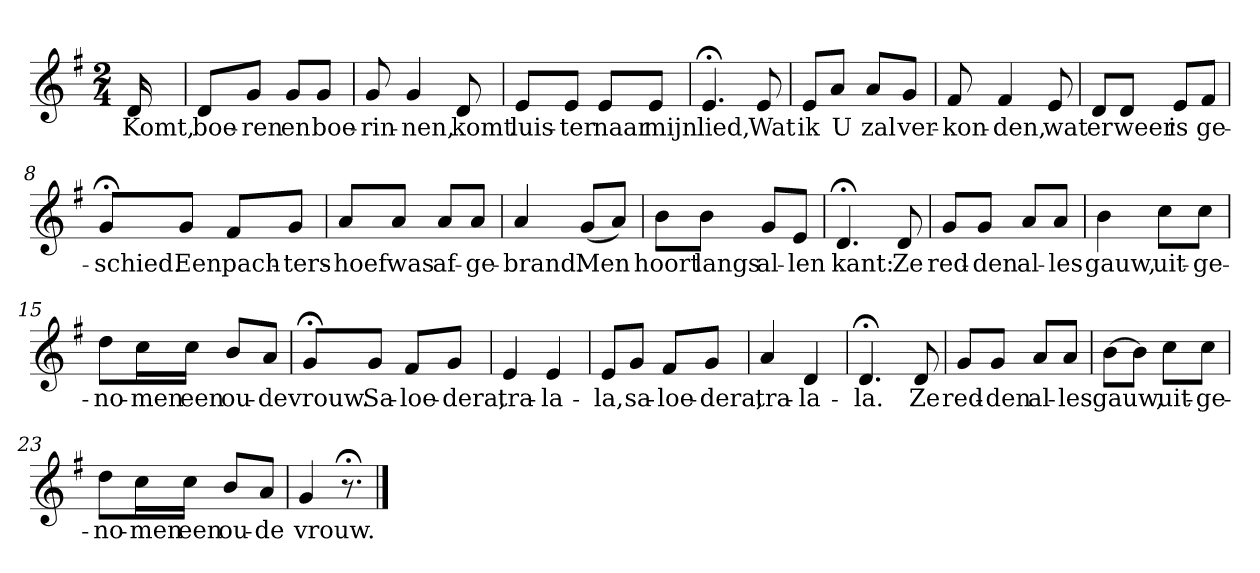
**kern	**text
*part1	*part1
*staff1	*staff1
*k[f#]	*
*G:	*
*M2/4	*
*MM120	*
=	=
16d	Komt,
=1	=1
8dL	boe-
8gJ	-ren
8gL	en
8gJ	boe-
=2	=2
8g	-rin-
4g	-nen,
8d	komt
=3	=3
8eL	luis-
8eJ	-ter
8eL	naar
8eJ	mijn
=4	=4
4.e;<	lied,
8e	Wat
=5	=5
8eL	ik
8aJ	U
8aL	zal
8gJ	ver-
=6	=6
8f#	-kon-
4f#	-den,
8e	wat
=7	=7
8dL	er
8dJ	weer
8eL	is
8f#J	ge-
=8	=8
8g;<L	-schied.
8gJ	Een
8f#L	pach-
8gJ	-ters-
=9	=9
8aL	-hoef
8aJ	was
8aL	af-
8aJ	-ge-
=10	=10
4a	-brand.
(8gL	Men
8aJ)	.
=11	=11
8bL	hoort
8bJ	langs
8gL	al-
8eJ	-len
=12	=12
4.d;<	kant:
8d	Ze
=13	=13
8gL	red-
8gJ	-den
8aL	al-
8aJ	-les
=14	=14
4b	gauw,
8ccL	uit-
8ccJ	-ge-
=15	=15
8ddL	-no-
16ccL	-men
16ccJJ	een
8bL	ou-
8aJ	-de
=16	=16
8g;<L	vrouw.
8gJ	Sa-
8f#L	-loe-
8gJ	-dera,
=17	=17
4e	tra-
4e	-la-
=18	=18
8eL	-la,
8gJ	sa-
8f#L	-loe-
8gJ	-dera,
=19	=19
4a	tra-
4d	-la-
=20	=20
4.d;<	-la.
8d	Ze
=21	=21
8gL	red-
8gJ	-den
8aL	al-
8aJ	-les
=22	=22
[8bL	gauw,
8bJ]	.
8ccL	uit-
8ccJ	-ge-
=23	=23
8ddL	-no-
16ccL	-men
16ccJJ	een
8bL	ou-
8aJ	-de
=24	=24
4g	vrouw.
8.r;<	.
==	==
*-	*-
